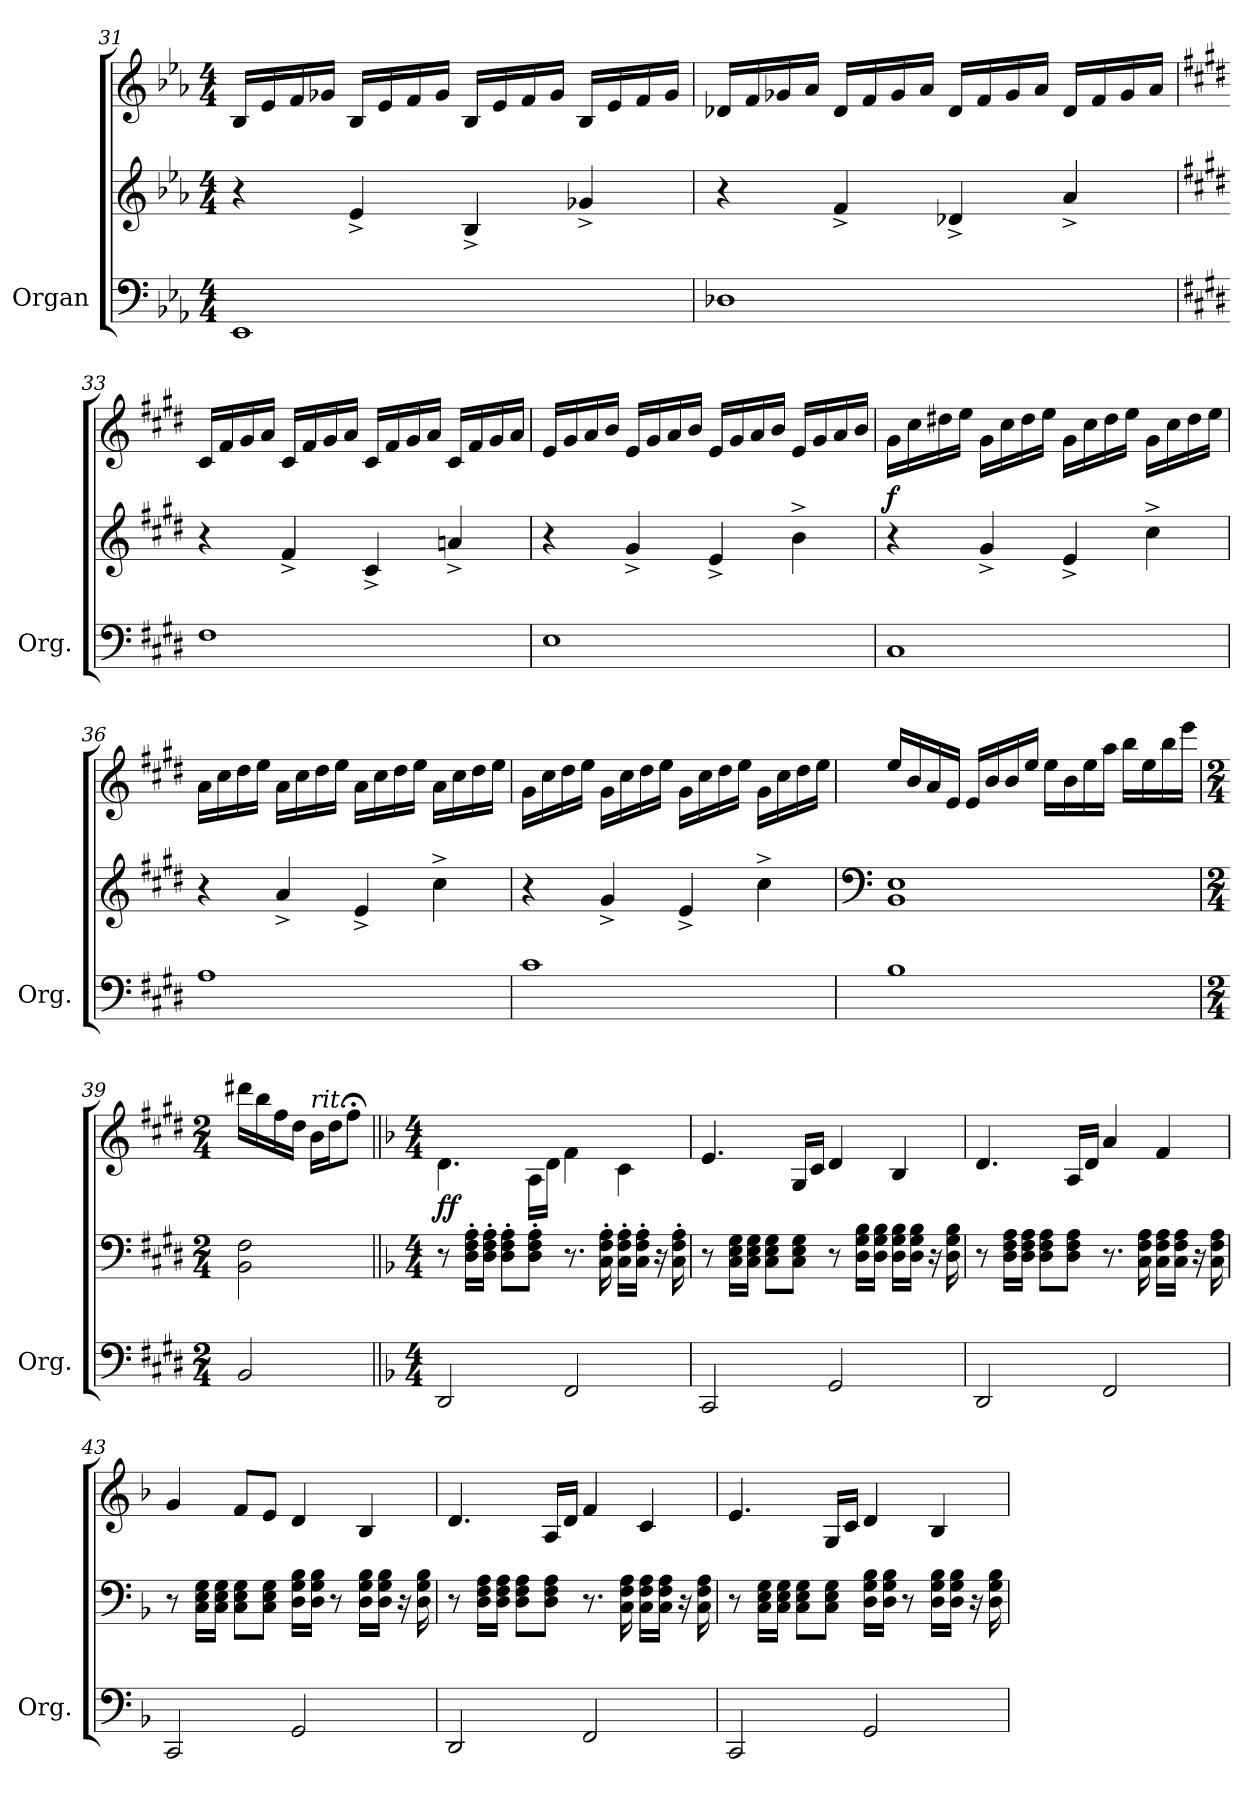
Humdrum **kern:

**kern	**kern	**kern	**dynam
*part1	*part1	*part1	*part1
*staff3	*staff2	*staff1	*staff1/2/3
*I"Organ	*	*	*
*I'Org.	*	*	*
*clefF4	*clefG2	*clefG2	*
*k[b-e-a-]	*k[b-e-a-]	*k[b-e-a-]	*
*M4/4	*M4/4	*M4/4	*
=31	=31	=31	=31
1EE-	4r	16B-/LL	.
.	.	16e-/	.
.	.	16f/	.
.	.	16g-X/JJ	.
.	4e-^/	16B-/LL	.
.	.	16e-/	.
.	.	16f/	.
.	.	16g-/JJ	.
.	4B-^/	16B-/LL	.
.	.	16e-/	.
.	.	16f/	.
.	.	16g-/JJ	.
.	4g-X^/	16B-/LL	.
.	.	16e-/	.
.	.	16f/	.
.	.	16g-/JJ	.
!!LO:LB:g=z
=32	=32	=32	=32
1D-X	4r	16d-X/LL	.
.	.	16f/	.
.	.	16g-X/	.
.	.	16a-/JJ	.
.	4f^/	16d-/LL	.
.	.	16f/	.
.	.	16g-/	.
.	.	16a-/JJ	.
.	4d-X^/	16d-/LL	.
.	.	16f/	.
.	.	16g-/	.
.	.	16a-/JJ	.
.	4a-^/	16d-/LL	.
.	.	16f/	.
.	.	16g-/	.
.	.	16a-/JJ	.
=33	=33	=33	=33
*k[f#c#g#d#]	*k[f#c#g#d#]	*k[f#c#g#d#]	*
1F#	4r	16c#/LL	.
.	.	16f#/	.
.	.	16g#/	.
.	.	16a/JJ	.
.	4f#^/	16c#/LL	.
.	.	16f#/	.
.	.	16g#/	.
.	.	16a/JJ	.
.	4c#^/	16c#/LL	.
.	.	16f#/	.
.	.	16g#/	.
.	.	16a/JJ	.
.	4an^/	16c#/LL	.
.	.	16f#/	.
.	.	16g#/	.
.	.	16a/JJ	.
!!LO:LB:g=z
=34	=34	=34	=34
1E	4r	16e/LL	.
.	.	16g#/	.
.	.	16a/	.
.	.	16b/JJ	.
.	4g#^/	16e/LL	.
.	.	16g#/	.
.	.	16a/	.
.	.	16b/JJ	.
.	4e^/	16e/LL	.
.	.	16g#/	.
.	.	16a/	.
.	.	16b/JJ	.
.	4b^\	16e/LL	.
.	.	16g#/	.
.	.	16a/	.
.	.	16b/JJ	.
=35	=35	=35	=35
!	!	!	!LO:DY:a=2
1C#	4r	16g#\LL	f
.	.	16cc#\	.
.	.	16dd#X\	.
.	.	16ee\JJ	.
.	4g#^/	16g#\LL	.
.	.	16cc#\	.
.	.	16dd#\	.
.	.	16ee\JJ	.
.	4e^/	16g#\LL	.
.	.	16cc#\	.
.	.	16dd#\	.
.	.	16ee\JJ	.
.	4cc#^\	16g#\LL	.
.	.	16cc#\	.
.	.	16dd#\	.
.	.	16ee\JJ	.
!!LO:LB:g=z
=36	=36	=36	=36
1A	4r	16a\LL	.
.	.	16cc#\	.
.	.	16dd#\	.
.	.	16ee\JJ	.
.	4a^/	16a\LL	.
.	.	16cc#\	.
.	.	16dd#\	.
.	.	16ee\JJ	.
.	4e^/	16a\LL	.
.	.	16cc#\	.
.	.	16dd#\	.
.	.	16ee\JJ	.
.	4cc#^\	16a\LL	.
.	.	16cc#\	.
.	.	16dd#\	.
.	.	16ee\JJ	.
=37	=37	=37	=37
1c#	4r	16g#\LL	.
.	.	16cc#\	.
.	.	16dd#\	.
.	.	16ee\JJ	.
.	4g#^/	16g#\LL	.
.	.	16cc#\	.
.	.	16dd#\	.
.	.	16ee\JJ	.
.	4e^/	16g#\LL	.
.	.	16cc#\	.
.	.	16dd#\	.
.	.	16ee\JJ	.
.	4cc#^\	16g#\LL	.
.	.	16cc#\	.
.	.	16dd#\	.
.	.	16ee\JJ	.
!!LO:PB:g=z
=38	=38	=38	=38
*	*clefF4	*	*
1B	1BB 1E	16ee/LL	.
.	.	16b/	.
.	.	16a/	.
.	.	16e/JJ	.
.	.	16e/LL	.
.	.	16b/	.
.	.	16b/	.
.	.	16ee/JJ	.
.	.	16ee\LL	.
.	.	16b\	.
.	.	16ee\	.
.	.	16aa\JJ	.
.	.	16bb\LL	.
.	.	16ee\	.
.	.	16bb\	.
.	.	16eee\JJ	.
=39	=39	=39	=39
*M2/4	*M2/4	*M2/4	*
2BB/	2BB\ 2F#\	16ddd#X\LL	.
.	.	16bb\	.
.	.	16ff#\	.
.	.	16dd#\JJ	.
!	!	!LO:TX:a:i:t=rit.	!
.	.	16b\LL	.
.	.	16dd#\J	.
.	.	8ff#;<\J	.
!!LO:LB:g=z
=40||	=40||	=40||	=40||
*k[b-]	*k[b-]	*k[b-]	*
*M4/4	*M4/4	*M4/4	*
!	!	!	!LO:DY:b
2DD/	8r	4.d\	ff
.	16D\' 16F\' 16A\'LL	.	.
.	16D\' 16F\' 16A\'JJ	.	.
.	8D\' 8F\' 8A\'L	.	.
.	8D\' 8F\' 8A\'J	16A\LL	.
.	.	16d\JJ	.
2FF/	8.r	4f\	.
.	16C\' 16F\' 16A\'	.	.
.	16C\' 16F\' 16A\'LL	4c\	.
.	16C\' 16F\' 16A\'JJ	.	.
.	16r	.	.
.	16C\' 16F\' 16A\'	.	.
=41	=41	=41	=41
2CC/	8r	4.e/	.
.	16C\ 16E\ 16G\LL	.	.
.	16C\ 16E\ 16G\JJ	.	.
.	8C\ 8E\ 8G\L	.	.
.	8C\ 8E\ 8G\J	16G/LL	.
.	.	16c/JJ	.
2GG/	8r	4d/	.
.	16D\ 16G\ 16B-\LL	.	.
.	16D\ 16G\ 16B-\JJ	.	.
.	16D\ 16G\ 16B-\LL	4B-/	.
.	16D\ 16G\ 16B-\JJ	.	.
.	16r	.	.
.	16D\ 16G\ 16B-\	.	.
=42	=42	=42	=42
2DD/	8r	4.d/	.
.	16D\ 16F\ 16A\LL	.	.
.	16D\ 16F\ 16A\JJ	.	.
.	8D\ 8F\ 8A\L	.	.
.	8D\ 8F\ 8A\J	16A/LL	.
.	.	16d/JJ	.
2FF/	8.r	4a/	.
.	16C\ 16F\ 16A\	.	.
.	16C\ 16F\ 16A\LL	4f/	.
.	16C\ 16F\ 16A\JJ	.	.
.	16r	.	.
.	16C\ 16F\ 16A\	.	.
!!LO:LB:g=z
=43	=43	=43	=43
2CC/	8r	4g/	.
.	16C\ 16E\ 16G\LL	.	.
.	16C\ 16E\ 16G\JJ	.	.
.	8C\ 8E\ 8G\L	8f/L	.
.	8C\ 8E\ 8G\J	8e/J	.
2GG/	16D\ 16G\ 16B-\LL	4d/	.
.	16D\ 16G\ 16B-\JJ	.	.
.	8r	.	.
.	16D\ 16G\ 16B-\LL	4B-/	.
.	16D\ 16G\ 16B-\JJ	.	.
.	16r	.	.
.	16D\ 16G\ 16B-\	.	.
=44	=44	=44	=44
2DD/	8r	4.d/	.
.	16D\ 16F\ 16A\LL	.	.
.	16D\ 16F\ 16A\JJ	.	.
.	8D\ 8F\ 8A\L	.	.
.	8D\ 8F\ 8A\J	16A/LL	.
.	.	16d/JJ	.
2FF/	8.r	4f/	.
.	16C\ 16F\ 16A\	.	.
.	16C\ 16F\ 16A\LL	4c/	.
.	16C\ 16F\ 16A\JJ	.	.
.	16r	.	.
.	16C\ 16F\ 16A\	.	.
=45	=45	=45	=45
2CC/	8r	4.e/	.
.	16C\ 16E\ 16G\LL	.	.
.	16C\ 16E\ 16G\JJ	.	.
.	8C\ 8E\ 8G\L	.	.
.	8C\ 8E\ 8G\J	16G/LL	.
.	.	16c/JJ	.
2GG/	16D\ 16G\ 16B-\LL	4d/	.
.	16D\ 16G\ 16B-\JJ	.	.
.	8r	.	.
.	16D\ 16G\ 16B-\LL	4B-/	.
.	16D\ 16G\ 16B-\JJ	.	.
.	16r	.	.
.	16D\ 16G\ 16B-\	.	.
=	=	=	=
*-	*-	*-	*-
